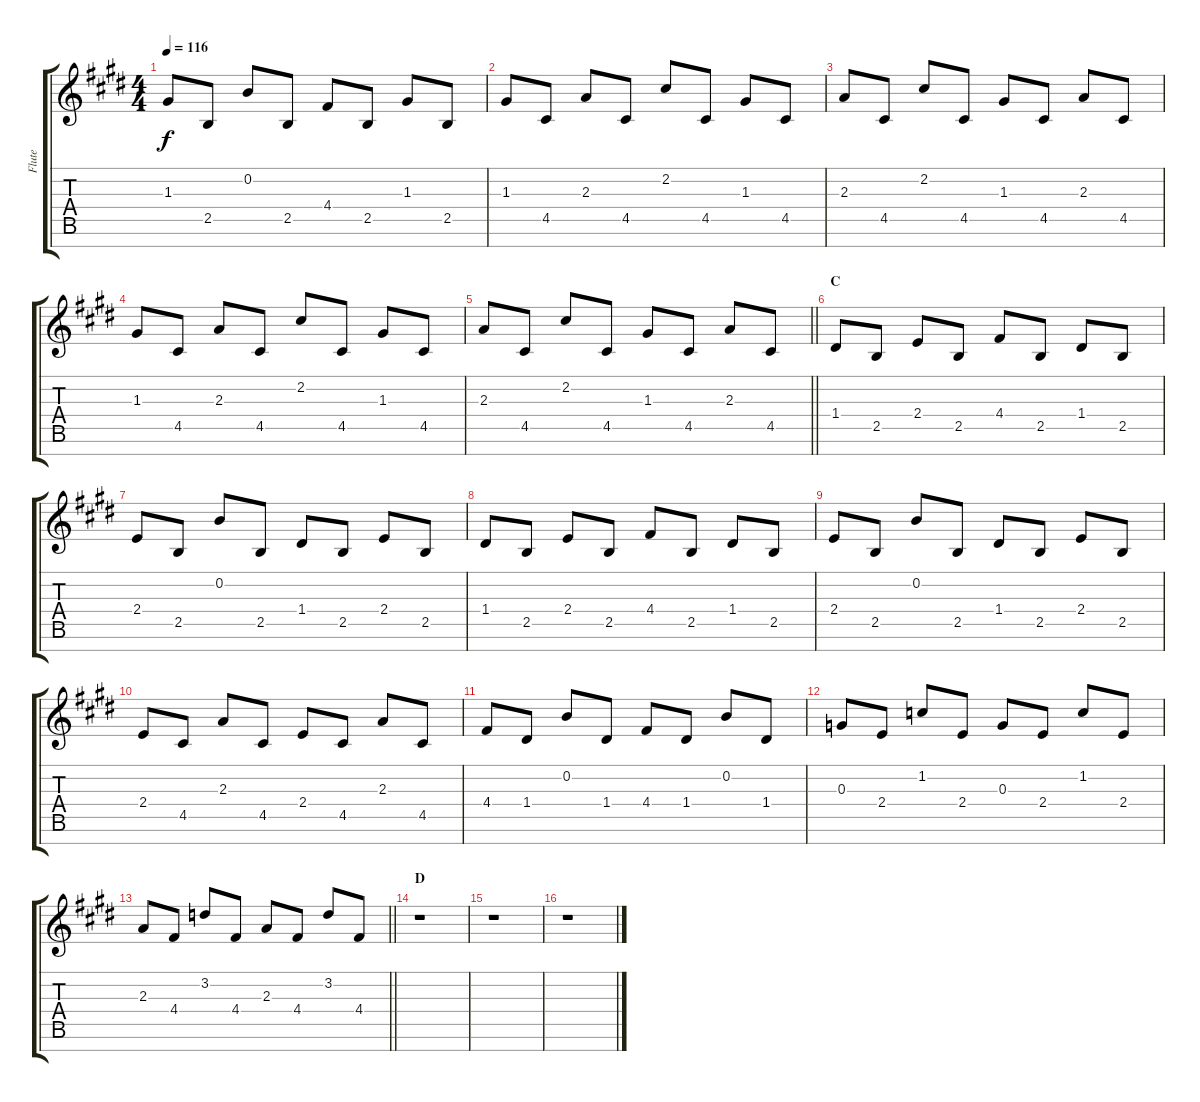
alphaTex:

\track ("Flute" "Flute") {instrument flute}
\staff {score tabs}
\tuning (E5 B4 G4 D4 A3 E3 B2) {hide}
\ts (4 4)
\tempo 116
\clef g2
\ks e
1.3.8{dy f} 2.5.8 0.2.8 2.5.8 4.4.8 2.5.8 1.3.8 2.5.8 |
1.3.8 4.5.8 2.3.8 4.5.8 2.2.8 4.5.8 1.3.8 4.5.8 |
2.3.8 4.5.8 2.2.8 4.5.8 1.3.8 4.5.8 2.3.8 4.5.8 |
1.3.8 4.5.8 2.3.8 4.5.8 2.2.8 4.5.8 1.3.8 4.5.8 |
\barLineRight lightlight
2.3.8 4.5.8 2.2.8 4.5.8 1.3.8 4.5.8 2.3.8 4.5.8 |
\section ("" "C")
1.4.8 2.5.8 2.4.8 2.5.8 4.4.8 2.5.8 1.4.8 2.5.8 |
2.4.8 2.5.8 0.2.8 2.5.8 1.4.8 2.5.8 2.4.8 2.5.8 |
1.4.8 2.5.8 2.4.8 2.5.8 4.4.8 2.5.8 1.4.8 2.5.8 |
2.4.8 2.5.8 0.2.8 2.5.8 1.4.8 2.5.8 2.4.8 2.5.8 |
2.4.8 4.5.8 2.3.8 4.5.8 2.4.8 4.5.8 2.3.8 4.5.8 |
4.4.8 1.4.8 0.2.8 1.4.8 4.4.8 1.4.8 0.2.8 1.4.8 |
0.3.8 2.4.8 1.2.8 2.4.8 0.3.8 2.4.8 1.2.8 2.4.8 |
\barLineRight lightlight
2.3.8 4.4.8 3.2.8 4.4.8 2.3.8 4.4.8 3.2.8 4.4.8 |
\section ("" "D")
r.1 |
r.1 |
r.1
